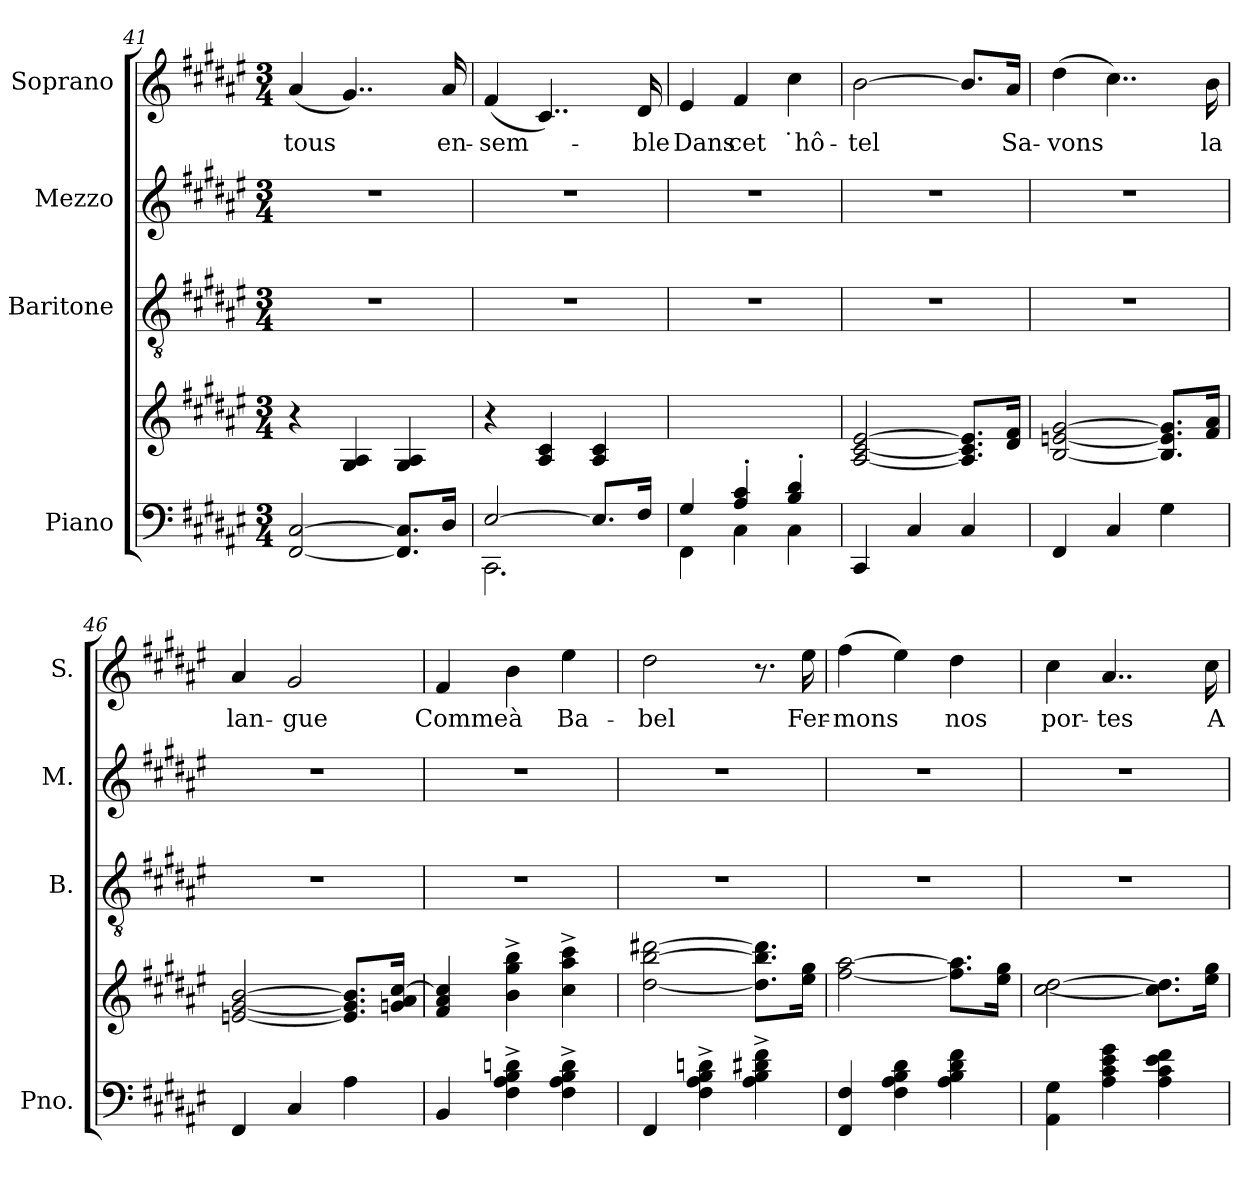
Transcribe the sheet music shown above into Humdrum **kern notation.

**kern	**kern	**kern	**kern	**kern	**text
*part4	*part4	*part3	*part2	*part1	*part1
*staff5	*staff4	*staff3	*staff2	*staff1	*staff1
*I"Piano	*	*I"Baritone	*I"Mezzo	*I"Soprano	*
*I'Pno.	*	*I'B.	*I'M.	*I'S.	*
*clefF4	*clefG2	*clefGv2	*clefG2	*clefG2	*
*	*	*ITrd7c12	*	*	*
*k[f#c#g#d#a#e#]	*k[f#c#g#d#a#e#]	*k[f#c#g#d#a#e#]	*k[f#c#g#d#a#e#]	*k[f#c#g#d#a#e#]	*
*F#:	*F#:	*F#:	*F#:	*F#:	*
*M3/4	*M3/4	*M3/4	*M3/4	*M3/4	*
=41	=41	=41	=41	=41	=41
!	!	!LO:N:vis=1	!LO:N:vis=1	!	!
!	!	!	!	!	!LO:LY:b:color=#000000
[<2FF#i/ [>2C#i	4r	2.r	2.r	(4a#i/	tous
.	4G#i/ 4A#i	.	.	4..g#i/)	.
8.FF#i/] 8.C#i]L	4G#i/ 4A#i	.	.	.	.
!	!	!	!	!	!LO:LY:b:color=#000000
16D#i/Jk	.	.	.	16a#i/	en-
=42	=42	=42	=42	=42	=42
*^	*	*	*	*	*
!	!	!	!LO:N:vis=1	!LO:N:vis=1	!	!
!	!	!	!	!	!	!LO:LY:b:color=#000000
[>2E#i/	2.CC#i\	4r	2.r	2.r	(4f#i/	-sem-
.	.	4A#i/ 4c#i	.	.	4..c#i/)	.
8.E#i/L]	.	4A#i/ 4c#i	.	.	.	.
!	!	!	!	!	!	!LO:LY:b:color=#000000
16F#i/Jk	.	.	.	.	16d#i/	-ble
=43	=43	=43	=43	=43	=43	=43
!	!	!	!LO:N:vis=1	!LO:N:vis=1	!	!
!	!	!	!	!	!	!LO:LY:b:color=#000000
4G#i/	4FF#i\	2.ryy	2.r	2.r	4e#i/	Dans
!	!	!	!	!	!	!LO:LY:b:color=#000000
4A#i/' 4c#i'	4C#i\	.	.	.	4f#i/	cet
!	!	!	!	!	!	!LO:LY:b:color=#000000
4Bi/' 4d#i'	4C#i\	.	.	.	4cc#i\	˙hô-
=44	=44	=44	=44	=44	=44	=44
!	!	!	!LO:N:vis=1	!LO:N:vis=1	!	!
*v	*v	*	*	*	*	*
*^	*	*	*	*	*
!	!	!	!	!	!	!LO:LY:b:color=#000000
*v	*v	*	*	*	*	*
4CC#i/	[<2A#i/ [<2c#i [>2e#i	2.r	2.r	[>2bi\	-tel
4C#i/	.	.	.	.	.
4C#i/	8.A#i/] 8.c#i] 8.e#i]L	.	.	8.bi/L]	.
!	!	!	!	!	!LO:LY:b:color=#000000
.	16d#i/ 16f#iJk	.	.	16a#i/Jk	Sa-
!!LO:PB:g=z
=45	=45	=45	=45	=45	=45
!	!	!LO:N:vis=1	!LO:N:vis=1	!	!
!	!	!	!	!	!LO:LY:b:color=#000000
4FF#i/	[<2Bi/ [<2eni [>2g#i	2.r	2.r	(4dd#i\	-vons
4C#i/	.	.	.	4..cc#i\)	.
4G#i\	8.Bi/] 8.ei] 8.g#i]L	.	.	.	.
!	!	!	!	!	!LO:LY:b:color=#000000
.	16f#i/ 16a#iJk	.	.	16bi\	la
=46	=46	=46	=46	=46	=46
!	!	!LO:N:vis=1	!LO:N:vis=1	!	!
!	!	!	!	!	!LO:LY:b:color=#000000
4FF#i/	[<2eni/ [<2g#i [>2bi	2.r	2.r	4a#i/	lan-
!	!	!	!	!	!LO:LY:b:color=#000000
4C#i/	.	.	.	2g#i/	-gue
4A#i\	8.ei/] 8.g#i] 8.bi]L	.	.	.	.
.	16gni/ 16a#i [>16cc#iJk	.	.	.	.
=47	=47	=47	=47	=47	=47
!	!	!LO:N:vis=1	!LO:N:vis=1	!	!
!	!	!	!	!	!LO:LY:b:color=#000000
4BBi/	4f#i/ 4a#i 4cc#i]	2.r	2.r	4f#i/	Comme
!	!	!	!	!	!LO:LY:b:color=#000000
4F#i\^ 4A#i^ 4Bi^ 4dni^	4bi\^ 4gg#i^ 4bbi^	.	.	4bi\	à
!	!	!	!	!	!LO:LY:b:color=#000000
4F#i\^ 4A#i^ 4Bi^ 4di^	4cc#i\^ 4aa#i^ 4ccc#i^	.	.	4ee#i\	Ba-
=48	=48	=48	=48	=48	=48
!	!	!LO:N:vis=1	!LO:N:vis=1	!	!
!	!	!	!	!	!LO:LY:b:color=#000000
4FF#i/	[<2dd#i\ [>2bbi [>2ddd#Xi	2.r	2.r	2dd#i\	-bel
4F#i\^ 4A#i^ 4Bi^ 4dni^	.	.	.	.	.
4A#i\^ 4Bi^ 4d#Xi^ 4f#i^	8.dd#i\] 8.bbi] 8.ddd#i]L	.	.	8.r	.
!	!	!	!	!	!LO:LY:b:color=#000000
.	16ee#i\ 16gg#iJk	.	.	16ee#i\	Fer-
=49	=49	=49	=49	=49	=49
!	!	!LO:N:vis=1	!LO:N:vis=1	!	!
!	!	!	!	!	!LO:LY:b:color=#000000
4FF#i/ 4F#i	[<2ff#i\ [>2aa#i	2.r	2.r	(4ff#i\	-mons
4F#i\ 4A#i 4Bi 4d#i	.	.	.	4ee#i\)	.
!	!	!	!	!	!LO:LY:b:color=#000000
4A#i\ 4Bi 4d#i 4f#i	8.ff#i\] 8.aa#i]L	.	.	4dd#i\	nos
.	16ee#i\ 16gg#iJk	.	.	.	.
!!LO:LB:g=z
=50	=50	=50	=50	=50	=50
!	!	!LO:N:vis=1	!LO:N:vis=1	!	!
!	!	!	!	!	!LO:LY:b:color=#000000
4AA#i\ 4G#i	[<2cc#i\ [>2dd#i	2.r	2.r	4cc#i\	por-
!	!	!	!	!	!LO:LY:b:color=#000000
4A#i\ 4c#i 4e#i 4g#i	.	.	.	4..a#i/	-tes
4A#i\ 4c#i 4e#i 4f#i	8.cc#i\] 8.dd#i]L	.	.	.	.
!	!	!	!	!	!LO:LY:b:color=#000000
.	16ee#i\ 16gg#iJk	.	.	16cc#i\	A
=	=	=	=	=	=
*-	*-	*-	*-	*-	*-
